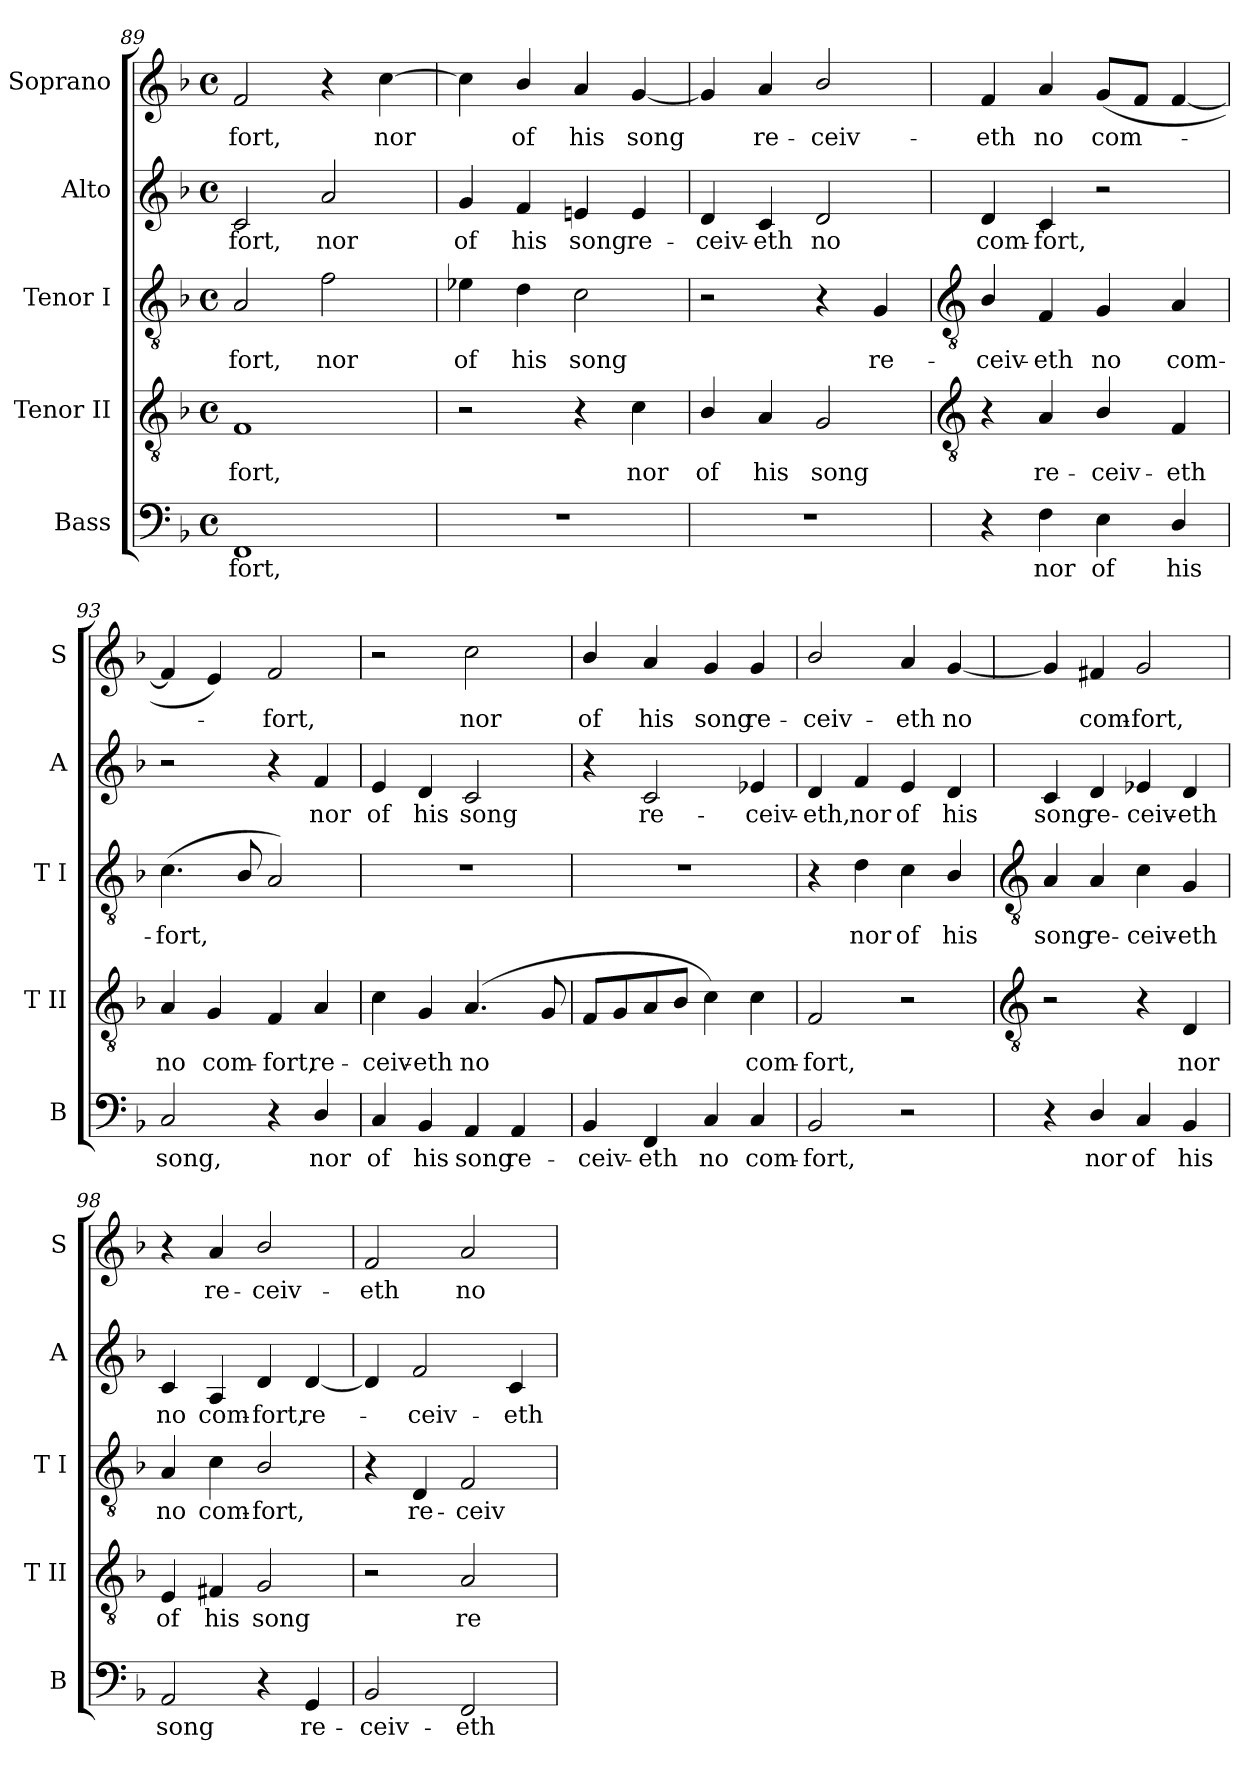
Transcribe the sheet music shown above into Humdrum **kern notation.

**kern	**text	**kern	**text	**kern	**text	**kern	**text	**kern	**text
*part5	*part5	*part4	*part4	*part3	*part3	*part2	*part2	*part1	*part1
*staff5	*staff5	*staff4	*staff4	*staff3	*staff3	*staff2	*staff2	*staff1	*staff1
*I"Bass	*	*I"Tenor II	*	*I"Tenor I	*	*I"Alto	*	*I"Soprano	*
*I'B	*	*I'T II	*	*I'T I	*	*I'A	*	*I'S	*
*clefF4	*	*clefGv2	*	*clefGv2	*	*clefG2	*	*clefG2	*
*k[b-]	*	*k[b-]	*	*k[b-]	*	*k[b-]	*	*k[b-]	*
*F:	*	*F:	*	*F:	*	*F:	*	*F:	*
*M4/4	*	*M4/4	*	*M4/4	*	*M4/4	*	*M4/4	*
*met(c)	*	*met(c)	*	*met(c)	*	*met(c)	*	*met(c)	*
=89	=89	=89	=89	=89	=89	=89	=89	=89	=89
!	!LO:LY:b	!	!LO:LY:b	!	!LO:LY:b	!	!LO:LY:b	!	!LO:LY:b
1FF	fort,	1F	-fort,	2A	-fort,	2c	-fort,	2f	fort,
!	!	!	!	!	!LO:LY:b	!	!LO:LY:b	!	!
.	.	.	.	2f	nor	2a	nor	4r	.
!	!	!	!	!	!	!	!	!	!LO:LY:b
.	.	.	.	.	.	.	.	[4cc	nor
=90	=90	=90	=90	=90	=90	=90	=90	=90	=90
!	!	!	!	!	!LO:LY:b	!	!LO:LY:b	!	!
1r	.	2r	.	4e-X	of	4g	of	4cc]	.
!	!	!	!	!	!LO:LY:b	!	!LO:LY:b	!	!LO:LY:b
.	.	.	.	4d	his	4f	his	4b-/	of
!	!	!	!	!	!LO:LY:b	!	!LO:LY:b	!	!LO:LY:b
.	.	4r	.	2c	song	4en	song	4a	his
!	!	!	!LO:LY:b	!	!	!	!LO:LY:b	!	!LO:LY:b
.	.	4c	nor	.	.	4e	re-	[4g	song
=91	=91	=91	=91	=91	=91	=91	=91	=91	=91
!	!	!	!LO:LY:b	!	!	!	!LO:LY:b	!	!
1r	.	4B-/	of	2r	.	4d	-ceiv-	4g]	.
!	!	!	!LO:LY:b	!	!	!	!LO:LY:b	!	!LO:LY:b
.	.	4A	his	.	.	4c	-eth	4a	re-
!	!	!	!LO:LY:b	!	!	!	!LO:LY:b	!	!LO:LY:b
.	.	2G	song	4r	.	2d	no	2b-/	-ceiv-
!	!	!	!	!	!LO:LY:b	!	!	!	!
.	.	.	.	4G	re-	.	.	.	.
!!LO:LB:g=z
=92	=92	=92	=92	=92	=92	=92	=92	=92	=92
*	*	*clefGv2	*	*clefGv2	*	*	*	*	*
!	!	!	!	!	!LO:LY:b	!	!LO:LY:b	!	!LO:LY:b
4r	.	4r	.	4B-/	-ceiv-	4d	com-	4f	-eth
!	!LO:LY:b	!	!LO:LY:b	!	!LO:LY:b	!	!LO:LY:b	!	!LO:LY:b
4F	nor	4A	re-	4F	-eth	4c	-fort,	4a	no
!	!LO:LY:b	!	!LO:LY:b	!	!LO:LY:b	!	!	!	!LO:LY:b
4E	of	4B-/	-ceiv-	4G	no	2r	.	(<8gL	com-
.	.	.	.	.	.	.	.	8fJ	.
!	!LO:LY:b	!	!LO:LY:b	!	!LO:LY:b	!	!	!	!
4D/	his	4F	-eth	4A	com-	.	.	[4f	.
=93	=93	=93	=93	=93	=93	=93	=93	=93	=93
!	!LO:LY:b	!	!LO:LY:b	!	!LO:LY:b	!	!	!	!
2C	song,	4A	no	(<4.c	-fort,	2r	.	4f]	.
!	!	!	!LO:LY:b	!	!	!	!	!	!
.	.	4G	com-	.	.	.	.	4e)	.
.	.	.	.	8B-/	.	.	.	.	.
!	!	!	!LO:LY:b	!	!	!	!	!	!LO:LY:b
4r	.	4F	-fort,	2A)	.	4r	.	2f	fort,
!	!LO:LY:b	!	!LO:LY:b	!	!	!	!LO:LY:b	!	!
4D/	nor	4A	re-	.	.	4f	nor	.	.
=94	=94	=94	=94	=94	=94	=94	=94	=94	=94
!	!LO:LY:b	!	!LO:LY:b	!	!	!	!LO:LY:b	!	!
4C	of	4c	-ceiv-	1r	.	4e	of	2r	.
!	!LO:LY:b	!	!LO:LY:b	!	!	!	!LO:LY:b	!	!
4BB-	his	4G	-eth	.	.	4d	his	.	.
!	!LO:LY:b	!	!LO:LY:b	!	!	!	!LO:LY:b	!	!LO:LY:b
4AA	song	(<4.A	no	.	.	2c	song	2cc	nor
!	!LO:LY:b	!	!	!	!	!	!	!	!
4AA	re-	.	.	.	.	.	.	.	.
.	.	8G	.	.	.	.	.	.	.
=95	=95	=95	=95	=95	=95	=95	=95	=95	=95
!	!LO:LY:b	!	!	!	!	!	!	!	!LO:LY:b
4BB-	-ceiv-	8FL	.	1r	.	4r	.	4b-/	of
.	.	8G	.	.	.	.	.	.	.
!	!LO:LY:b	!	!	!	!	!	!LO:LY:b	!	!LO:LY:b
4FF	-eth	8A	.	.	.	2c	re-	4a	his
.	.	8B-J	.	.	.	.	.	.	.
!	!LO:LY:b	!	!	!	!	!	!	!	!LO:LY:b
4C	no	4c)	.	.	.	.	.	4g	song
!	!LO:LY:b	!	!LO:LY:b	!	!	!	!LO:LY:b	!	!LO:LY:b
4C	com-	4c	com-	.	.	4e-X	-ceiv-	4g	re-
=96	=96	=96	=96	=96	=96	=96	=96	=96	=96
!	!LO:LY:b	!	!LO:LY:b	!	!	!	!LO:LY:b	!	!LO:LY:b
2BB-	-fort,	2F	-fort,	4r	.	4d	-eth,	2b-/	-ceiv-
!	!	!	!	!	!LO:LY:b	!	!LO:LY:b	!	!
.	.	.	.	4d	nor	4f	nor	.	.
!	!	!	!	!	!LO:LY:b	!	!LO:LY:b	!	!LO:LY:b
2r	.	2r	.	4c	of	4e	of	4a	-eth
!	!	!	!	!	!LO:LY:b	!	!LO:LY:b	!	!LO:LY:b
.	.	.	.	4B-/	his	4d	his	[4g	no
!!LO:LB:g=z
=97	=97	=97	=97	=97	=97	=97	=97	=97	=97
*	*	*clefGv2	*	*clefGv2	*	*	*	*	*
!	!	!	!	!	!LO:LY:b	!	!LO:LY:b	!	!
4r	.	2r	.	4A	song	4c	song	4g]	.
!	!LO:LY:b	!	!	!	!LO:LY:b	!	!LO:LY:b	!	!LO:LY:b
4D/	nor	.	.	4A	re-	4d	re-	4f#X	com-
!	!LO:LY:b	!	!	!	!LO:LY:b	!	!LO:LY:b	!	!LO:LY:b
4C	of	4r	.	4c	-ceiv-	4e-X	-ceiv-	2g	-fort,
!	!LO:LY:b	!	!LO:LY:b	!	!LO:LY:b	!	!LO:LY:b	!	!
4BB-	his	4D	nor	4G	-eth	4d	-eth	.	.
=98	=98	=98	=98	=98	=98	=98	=98	=98	=98
!	!LO:LY:b	!	!LO:LY:b	!	!LO:LY:b	!	!LO:LY:b	!	!
2AA	song	4E	of	4A	no	4c	no	4r	.
!	!	!	!LO:LY:b	!	!LO:LY:b	!	!LO:LY:b	!	!LO:LY:b
.	.	4F#X	his	4c	com-	4A	com-	4a	re-
!	!	!	!LO:LY:b	!	!LO:LY:b	!	!LO:LY:b	!	!LO:LY:b
4r	.	2G	song	2B-/	-fort,	4d	-fort,	2b-/	-ceiv-
!	!LO:LY:b	!	!	!	!	!	!LO:LY:b	!	!
4GG	re-	.	.	.	.	[4d	re-	.	.
=99	=99	=99	=99	=99	=99	=99	=99	=99	=99
!	!LO:LY:b	!	!	!	!	!	!	!	!LO:LY:b
2BB-	-ceiv-	2r	.	4r	.	4d]	.	2f	-eth
!	!	!	!	!	!LO:LY:b	!	!LO:LY:b	!	!
.	.	.	.	4D	re-	2f	ceiv-	.	.
!	!LO:LY:b	!	!LO:LY:b	!	!LO:LY:b	!	!	!	!LO:LY:b
2FF	-eth	2A	re-	2F	-ceiv-	.	.	2a	no
!	!	!	!	!	!	!	!LO:LY:b	!	!
.	.	.	.	.	.	4c	-eth	.	.
=	=	=	=	=	=	=	=	=	=
*-	*-	*-	*-	*-	*-	*-	*-	*-	*-
